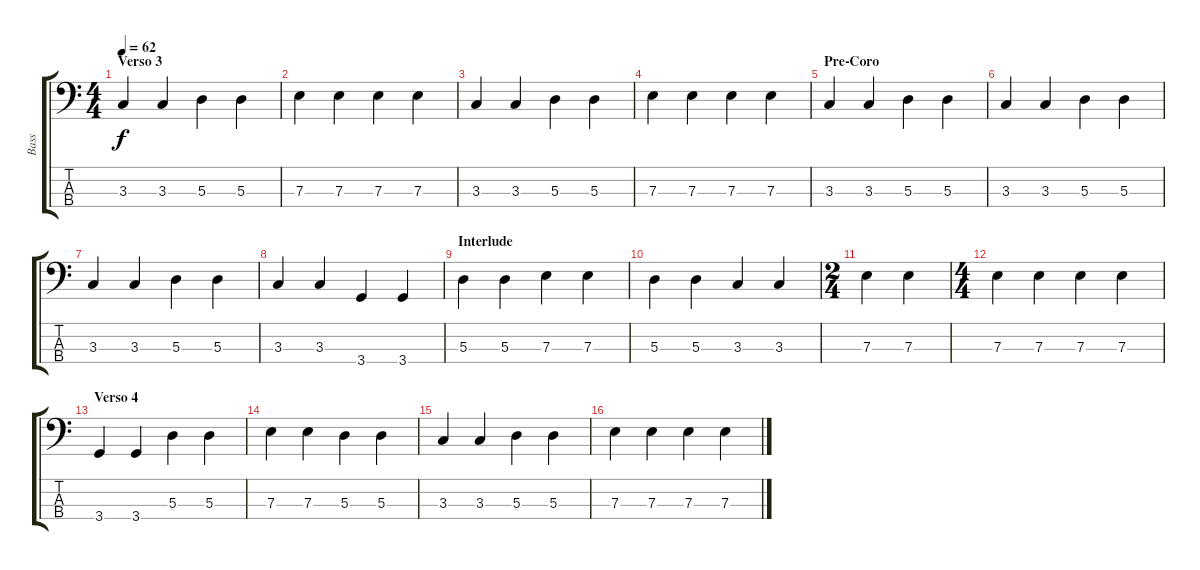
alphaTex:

\track ("Bass" "Bass") {instrument electricbassfinger}
\staff {score tabs}
\tuning (G2 D2 A1 E1) {hide}
\ts (4 4)
\section ("" "Verso 3")
\tempo 62
\clef f4
\ks c
3.3.4{dy f} 3.3.4 5.3.4 5.3.4 |
7.3.4 7.3.4 7.3.4 7.3.4 |
3.3.4 3.3.4 5.3.4 5.3.4 |
7.3.4 7.3.4 7.3.4 7.3.4 |
\section ("" "Pre-Coro")
3.3.4 3.3.4 5.3.4 5.3.4 |
3.3.4 3.3.4 5.3.4 5.3.4 |
3.3.4 3.3.4 5.3.4 5.3.4 |
3.3.4 3.3.4 3.4.4 3.4.4 |
\section ("" "Interlude")
5.3.4 5.3.4 7.3.4 7.3.4 |
5.3.4 5.3.4 3.3.4 3.3.4 |
\ts (2 4)
7.3.4 7.3.4 |
\ts (4 4)
7.3.4 7.3.4 7.3.4 7.3.4 |
\section ("" "Verso 4")
3.4.4 3.4.4 5.3.4 5.3.4 |
7.3.4 7.3.4 5.3.4 5.3.4 |
3.3.4 3.3.4 5.3.4 5.3.4 |
7.3.4 7.3.4 7.3.4 7.3.4
